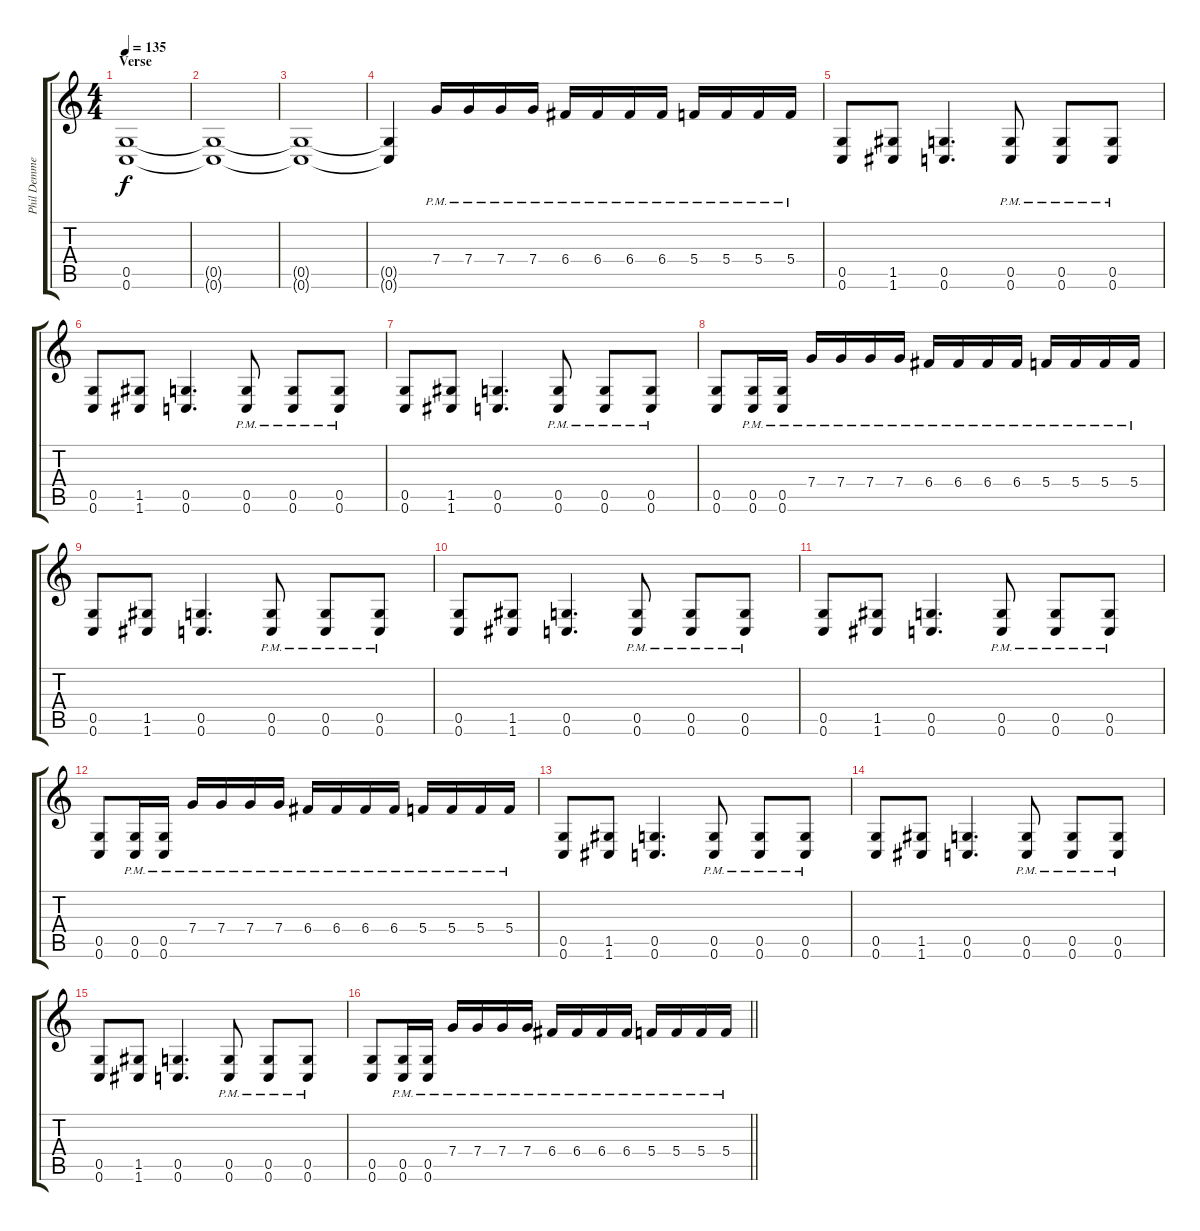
\track ("Phil Demmel" "Phil Demme") {instrument distortionguitar}
\staff {score tabs}
\tuning (D4 A3 F3 C3 G2 C2) {hide}
\ts (4 4)
\section ("" "Verse")
\tempo 135
\clef g2
\ks c
(0.5 0.6).1{dy f} |
(0.5{t} 0.6{t}).1 |
(0.5{t} 0.6{t}).1 |
(0.5{t} 0.6{t}).4 7.4{pm}.16 7.4{pm}.16 7.4{pm}.16 7.4{pm}.16 6.4{pm}.16 6.4{pm}.16 6.4{pm}.16 6.4{pm}.16 5.4{pm}.16 5.4{pm}.16 5.4{pm}.16 5.4{pm}.16 |
(0.5 0.6).8 (1.5 1.6).8 (0.5 0.6).4{d} (0.5{pm} 0.6{pm}).8 (0.5{pm} 0.6{pm}).8 (0.5{pm} 0.6{pm}).8 |
(0.5 0.6).8 (1.5 1.6).8 (0.5 0.6).4{d} (0.5{pm} 0.6{pm}).8 (0.5{pm} 0.6{pm}).8 (0.5{pm} 0.6{pm}).8 |
(0.5 0.6).8 (1.5 1.6).8 (0.5 0.6).4{d} (0.5{pm} 0.6{pm}).8 (0.5{pm} 0.6{pm}).8 (0.5{pm} 0.6{pm}).8 |
(0.5 0.6).8 (0.5{pm} 0.6{pm}).16 (0.5{pm} 0.6{pm}).16 7.4{pm}.16 7.4{pm}.16 7.4{pm}.16 7.4{pm}.16 6.4{pm}.16 6.4{pm}.16 6.4{pm}.16 6.4{pm}.16 5.4{pm}.16 5.4{pm}.16 5.4{pm}.16 5.4{pm}.16 |
(0.5 0.6).8 (1.5 1.6).8 (0.5 0.6).4{d} (0.5{pm} 0.6{pm}).8 (0.5{pm} 0.6{pm}).8 (0.5{pm} 0.6{pm}).8 |
(0.5 0.6).8 (1.5 1.6).8 (0.5 0.6).4{d} (0.5{pm} 0.6{pm}).8 (0.5{pm} 0.6{pm}).8 (0.5{pm} 0.6{pm}).8 |
(0.5 0.6).8 (1.5 1.6).8 (0.5 0.6).4{d} (0.5{pm} 0.6{pm}).8 (0.5{pm} 0.6{pm}).8 (0.5{pm} 0.6{pm}).8 |
(0.5 0.6).8 (0.5{pm} 0.6{pm}).16 (0.5{pm} 0.6{pm}).16 7.4{pm}.16 7.4{pm}.16 7.4{pm}.16 7.4{pm}.16 6.4{pm}.16 6.4{pm}.16 6.4{pm}.16 6.4{pm}.16 5.4{pm}.16 5.4{pm}.16 5.4{pm}.16 5.4{pm}.16 |
(0.5 0.6).8 (1.5 1.6).8 (0.5 0.6).4{d} (0.5{pm} 0.6{pm}).8 (0.5{pm} 0.6{pm}).8 (0.5{pm} 0.6{pm}).8 |
(0.5 0.6).8 (1.5 1.6).8 (0.5 0.6).4{d} (0.5{pm} 0.6{pm}).8 (0.5{pm} 0.6{pm}).8 (0.5{pm} 0.6{pm}).8 |
(0.5 0.6).8 (1.5 1.6).8 (0.5 0.6).4{d} (0.5{pm} 0.6{pm}).8 (0.5{pm} 0.6{pm}).8 (0.5{pm} 0.6{pm}).8 |
\barLineRight lightlight
(0.5 0.6).8 (0.5{pm} 0.6{pm}).16 (0.5{pm} 0.6{pm}).16 7.4{pm}.16 7.4{pm}.16 7.4{pm}.16 7.4{pm}.16 6.4{pm}.16 6.4{pm}.16 6.4{pm}.16 6.4{pm}.16 5.4{pm}.16 5.4{pm}.16 5.4{pm}.16 5.4{pm}.16
